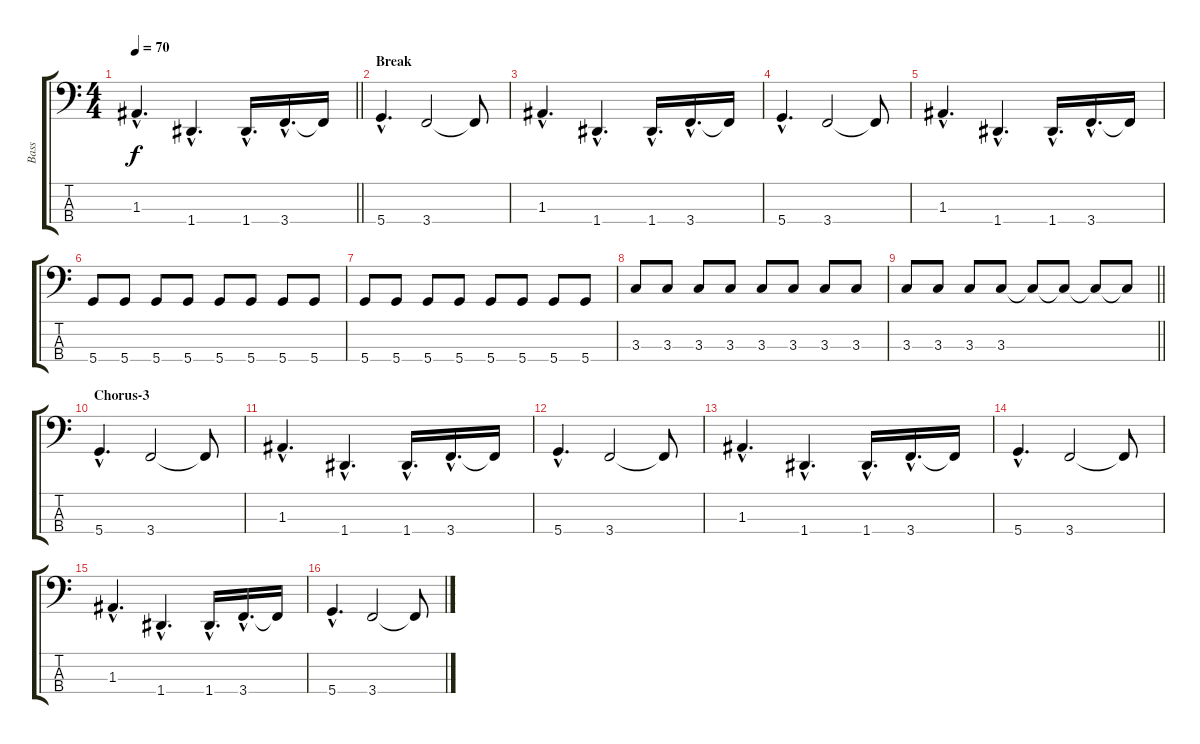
\track ("Bass" "Bass") {instrument electricbassfinger}
\staff {score tabs}
\tuning (G2 D2 A1 D1) {hide}
\ts (4 4)
\tempo 70
\clef f4
\barLineRight lightlight
\ks c
1.3{hac}.4{d dy f} 1.4{hac}.4{d} 1.4{hac}.16{d} 3.4{hac}.16{d} 3.4{t}.16 |
\section ("" "Break")
5.4{hac}.4{d} 3.4.2 3.4{t}.8 |
1.3{hac}.4{d} 1.4{hac}.4{d} 1.4{hac}.16{d} 3.4{hac}.16{d} 3.4{t}.16 |
5.4{hac}.4{d} 3.4.2 3.4{t}.8 |
1.3{hac}.4{d} 1.4{hac}.4{d} 1.4{hac}.16{d} 3.4{hac}.16{d} 3.4{t}.16 |
5.4.8 5.4.8 5.4.8 5.4.8 5.4.8 5.4.8 5.4.8 5.4.8 |
5.4.8 5.4.8 5.4.8 5.4.8 5.4.8 5.4.8 5.4.8 5.4.8 |
3.3.8 3.3.8 3.3.8 3.3.8 3.3.8 3.3.8 3.3.8 3.3.8 |
\barLineRight lightlight
3.3.8 3.3.8 3.3.8 3.3.8 3.3{t}.8 3.3{t}.8 3.3{t}.8 3.3{t}.8 |
\section ("" "Chorus-3")
5.4{hac}.4{d} 3.4.2 3.4{t}.8 |
1.3{hac}.4{d} 1.4{hac}.4{d} 1.4{hac}.16{d} 3.4{hac}.16{d} 3.4{t}.16 |
5.4{hac}.4{d} 3.4.2 3.4{t}.8 |
1.3{hac}.4{d} 1.4{hac}.4{d} 1.4{hac}.16{d} 3.4{hac}.16{d} 3.4{t}.16 |
5.4{hac}.4{d} 3.4.2 3.4{t}.8 |
1.3{hac}.4{d} 1.4{hac}.4{d} 1.4{hac}.16{d} 3.4{hac}.16{d} 3.4{t}.16 |
5.4{hac}.4{d} 3.4.2 3.4{t}.8
